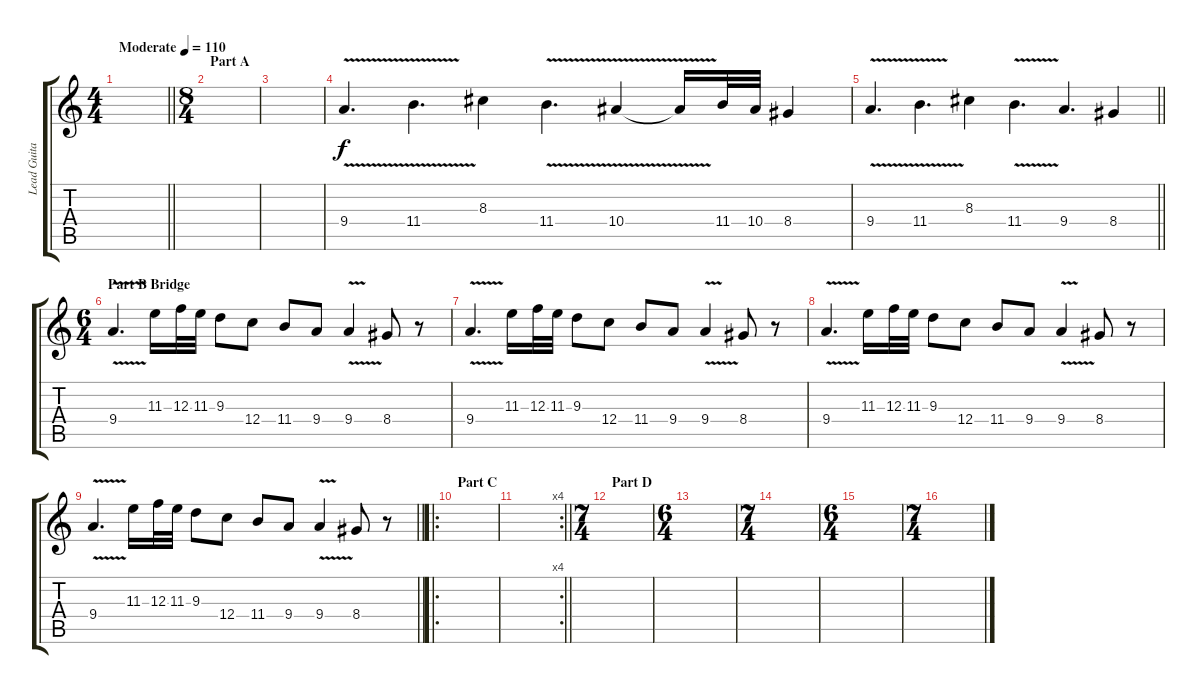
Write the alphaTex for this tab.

\track ("Lead Guitar (2)" "Lead Guita") {instrument distortionguitar}
\staff {score tabs}
\tuning (D4 A3 F3 C3 G2 D2) {hide}
\ts (4 4)
\tempo (110 "Moderate")
\clef g2
\barLineRight lightlight
\ks c
|
\ts (8 4)
\section ("" "Part A")
|
|
9.4{v}.4{d} 11.4{v}.4{d} 8.3.4 11.4{v}.4{d} 10.4{v}.4 10.4{t}.16 11.4.32 10.4.32 8.4.4 |
\barLineRight lightlight
9.4{v}.4{d} 11.4{v}.4{d} 8.3.4 11.4{v}.4{d} 9.4.4{d} 8.4.4 |
\ts (6 4)
\section ("" "Part B Bridge")
9.4{v}.4{d} 11.3.16 12.3.32 11.3.32 9.3.8 12.4.8 11.4.8 9.4.8 9.4{v}.4 8.4.8 r.8 |
9.4{v}.4{d} 11.3.16 12.3.32 11.3.32 9.3.8 12.4.8 11.4.8 9.4.8 9.4{v}.4 8.4.8 r.8 |
9.4{v}.4{d} 11.3.16 12.3.32 11.3.32 9.3.8 12.4.8 11.4.8 9.4.8 9.4{v}.4 8.4.8 r.8 |
\barLineRight lightlight
9.4{v}.4{d} 11.3.16 12.3.32 11.3.32 9.3.8 12.4.8 11.4.8 9.4.8 9.4{v}.4 8.4.8 r.8 |
\ro
\section ("" "Part C")
|
\rc 4
\barLineRight lightlight
|
\ts (7 4)
\section ("" "Part D")
|
\ts (6 4)
|
\ts (7 4)
|
\ts (6 4)
|
\ts (7 4)
